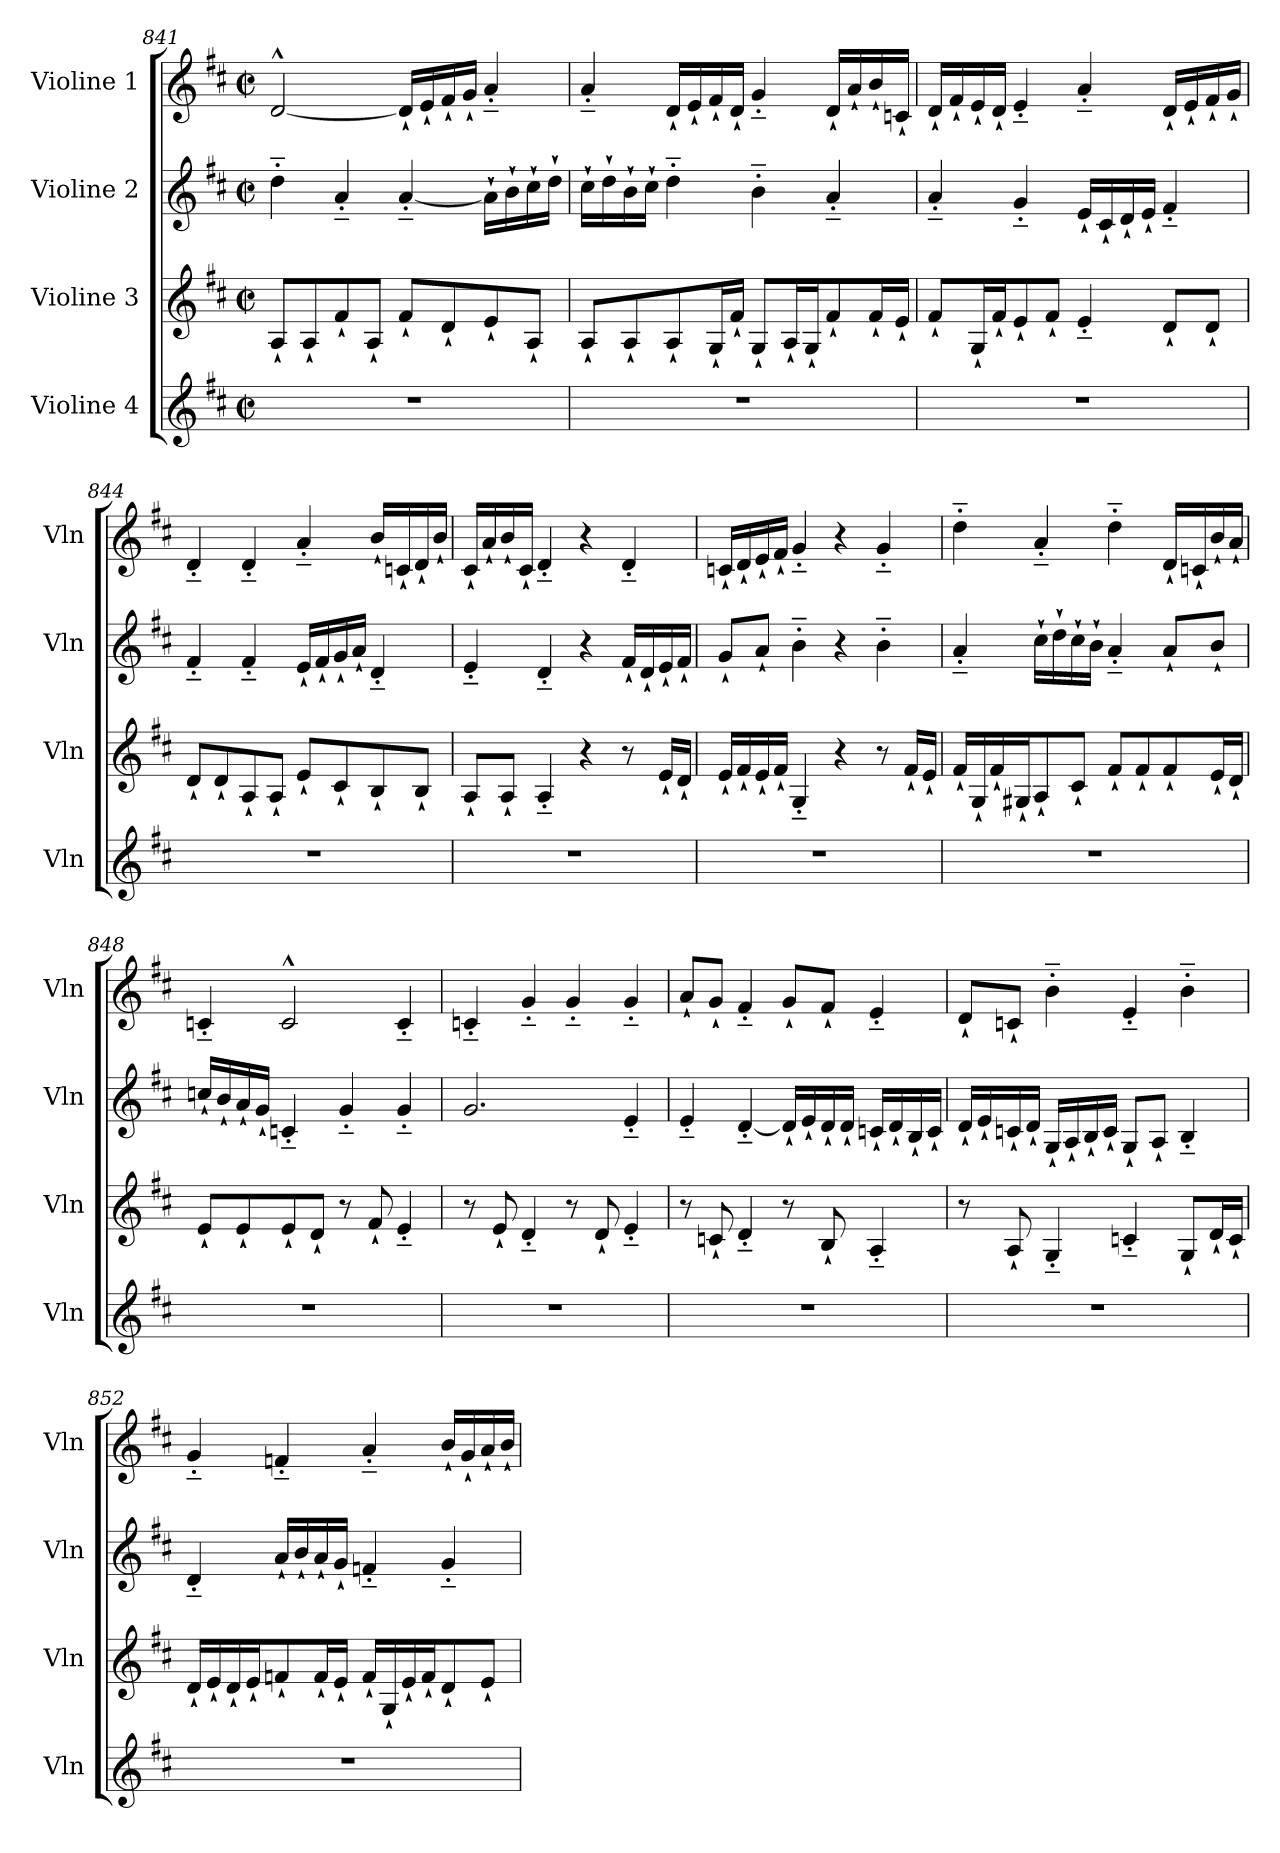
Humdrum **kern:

**kern	**kern	**kern	**kern
*part4	*part3	*part2	*part1
*staff4	*staff3	*staff2	*staff1
*I"Violine 4	*I"Violine 3	*I"Violine 2	*I"Violine 1
*I'Vln	*I'Vln	*I'Vln	*I'Vln
*clefG2	*clefG2	*clefG2	*clefG2
*k[f#c#]	*k[f#c#]	*k[f#c#]	*k[f#c#]
*D:	*D:	*D:	*D:
*M2/2	*M2/2	*M2/2	*M2/2
*met(c|)	*met(c|)	*met(c|)	*met(c|)
=841	=841	=841	=841
1r	8A`/L	4dd~'\	[2d^^/
.	8A`/	.	.
.	8f#`/	4a~'/	.
.	8A`/J	.	.
.	8f#`/L	[4a~'/	16d`/LL]
.	.	.	16e`/
.	8d`/	.	16f#`/
.	.	.	16g`/JJ
.	8e`/	16a`\LL]	4a~'/
.	.	16b`\	.
.	8A`/J	16cc#`\	.
.	.	16dd`\JJ	.
!!LO:LB:g=z
=842	=842	=842	=842
1r	8A`/L	16cc#`\LL	4a~'/
.	.	16dd`\	.
.	8A`/	16b`\	.
.	.	16cc#`\JJ	.
.	8A`/	4dd~'\	16d`/LL
.	.	.	16e`/
.	16G`/L	.	16f#`/
.	16f#`/JJ	.	16d`/JJ
.	8G`/L	4b~'\	4g~'/
.	16A`/L	.	.
.	16G`/J	.	.
.	8f#`/	4a~'/	16d`/LL
.	.	.	16a`/
.	16f#`/L	.	16b`/
.	16e`/JJ	.	16cn`/JJ
=843	=843	=843	=843
1r	8f#`/L	4a~'/	16d`/LL
.	.	.	16f#`/
.	16G`/L	.	16e`/
.	16f#`/J	.	16d`/JJ
.	8e`/	4g~'/	4e~'/
.	8f#`/J	.	.
.	4e~'/	16e`/LL	4a~'/
.	.	16c#`/	.
.	.	16d`/	.
.	.	16e`/JJ	.
.	8d`/L	4f#~'/	16d`/LL
.	.	.	16e`/
.	8d`/J	.	16f#`/
.	.	.	16g`/JJ
=844	=844	=844	=844
1r	8d`/L	4f#~'/	4d~'/
.	8d`/	.	.
.	8A`/	4f#~'/	4d~'/
.	8A`/J	.	.
.	8e`/L	16e`/LL	4a~'/
.	.	16f#`/	.
.	8c#`/	16g`/	.
.	.	16a`/JJ	.
.	8B`/	4d~'/	16b`/LL
.	.	.	16cn`/
.	8B`/J	.	16d`/
.	.	.	16b`/JJ
!!LO:PB:g=z
=845	=845	=845	=845
1r	8A`/L	4e~'/	16c#`/LL
.	.	.	16a`/
.	8A`/J	.	16b`/
.	.	.	16c#`/JJ
.	4A~'/	4d~'/	4d~'/
.	4r	4r	4r
.	8r	16f#`/LL	4d~'/
.	.	16d`/	.
.	16e`/LL	16e`/	.
.	16d`/JJ	16f#`/JJ	.
=846	=846	=846	=846
1r	16e`/LL	8g`/L	16cn`/LL
.	16f#`/	.	16d`/
.	16e`/	8a`/J	16e`/
.	16f#`/JJ	.	16f#`/JJ
.	4G~'/	4b~'\	4g~'/
.	4r	4r	4r
.	8r	4b~'\	4g~'/
.	16f#`/LL	.	.
.	16e`/JJ	.	.
=847	=847	=847	=847
1r	16f#`/LL	4a~'/	4dd~'\
.	16G`/	.	.
.	16f#`/	.	.
.	16G#X`/J	.	.
.	8A`/	16cc#`\LL	4a~'/
.	.	16dd`\	.
.	8c#`/J	16cc#`\	.
.	.	16b`\JJ	.
.	8f#`/L	4a~'/	4dd~'\
.	8f#`/	.	.
.	8f#`/	8a`/L	16d`/LL
.	.	.	16cn`/
.	16e`/L	8b`/J	16b`/
.	16d`/JJ	.	16a`/JJ
=848	=848	=848	=848
1r	8e`/L	16ccn`/LL	4cn~'/
.	.	16b`/	.
.	8e`/	16a`/	.
.	.	16g`/JJ	.
.	8e`/	4cn~'/	2c^^/
.	8d`/J	.	.
.	8r	4g~'/	.
.	8f#`/	.	.
.	4e~'/	4g~'/	4c~'/
!!LO:LB:g=z
=849	=849	=849	=849
1r	8r	2.g/	4cn~'/
.	8e`/	.	.
.	4d~'/	.	4g~'/
.	8r	.	4g~'/
.	8d`/	.	.
.	4e~'/	4e~'/	4g~'/
=850	=850	=850	=850
1r	8r	4e~'/	8a`/L
.	8cn`/	.	8g`/J
.	4d~'/	[4d~'/	4f#~'/
.	8r	16d`/LL]	8g`/L
.	.	16e`/	.
.	8B`/	16d`/	8f#`/J
.	.	16d`/JJ	.
.	4A~'/	16cn`/LL	4e~'/
.	.	16d`/	.
.	.	16B`/	.
.	.	16c`/JJ	.
=851	=851	=851	=851
1r	8r	16d`/LL	8d`/L
.	.	16e`/	.
.	8A`/	16cn`/	8cn`/J
.	.	16d`/JJ	.
.	4G~'/	16G`/LL	4b~'\
.	.	16A`/	.
.	.	16B`/	.
.	.	16c`/JJ	.
.	4cn~'/	8G`/L	4e~'/
.	.	8A`/J	.
.	8G`/L	4B~'/	4b~'\
.	16d`/L	.	.
.	16c`/JJ	.	.
!!LO:LB:g=z
=852	=852	=852	=852
1r	16d`/LL	4d~'/	4g~'/
.	16e`/	.	.
.	16d`/	.	.
.	16e`/J	.	.
.	8fn`/	16a`/LL	4fn~'/
.	.	16b`/	.
.	16f`/L	16a`/	.
.	16e`/JJ	16g`/JJ	.
.	16f`/LL	4fn~'/	4a~'/
.	16G`/	.	.
.	16e`/	.	.
.	16f`/J	.	.
.	8d`/	4g~'/	16b`/LL
.	.	.	16g`/
.	8e`/J	.	16a`/
.	.	.	16b`/JJ
=	=	=	=
*-	*-	*-	*-
